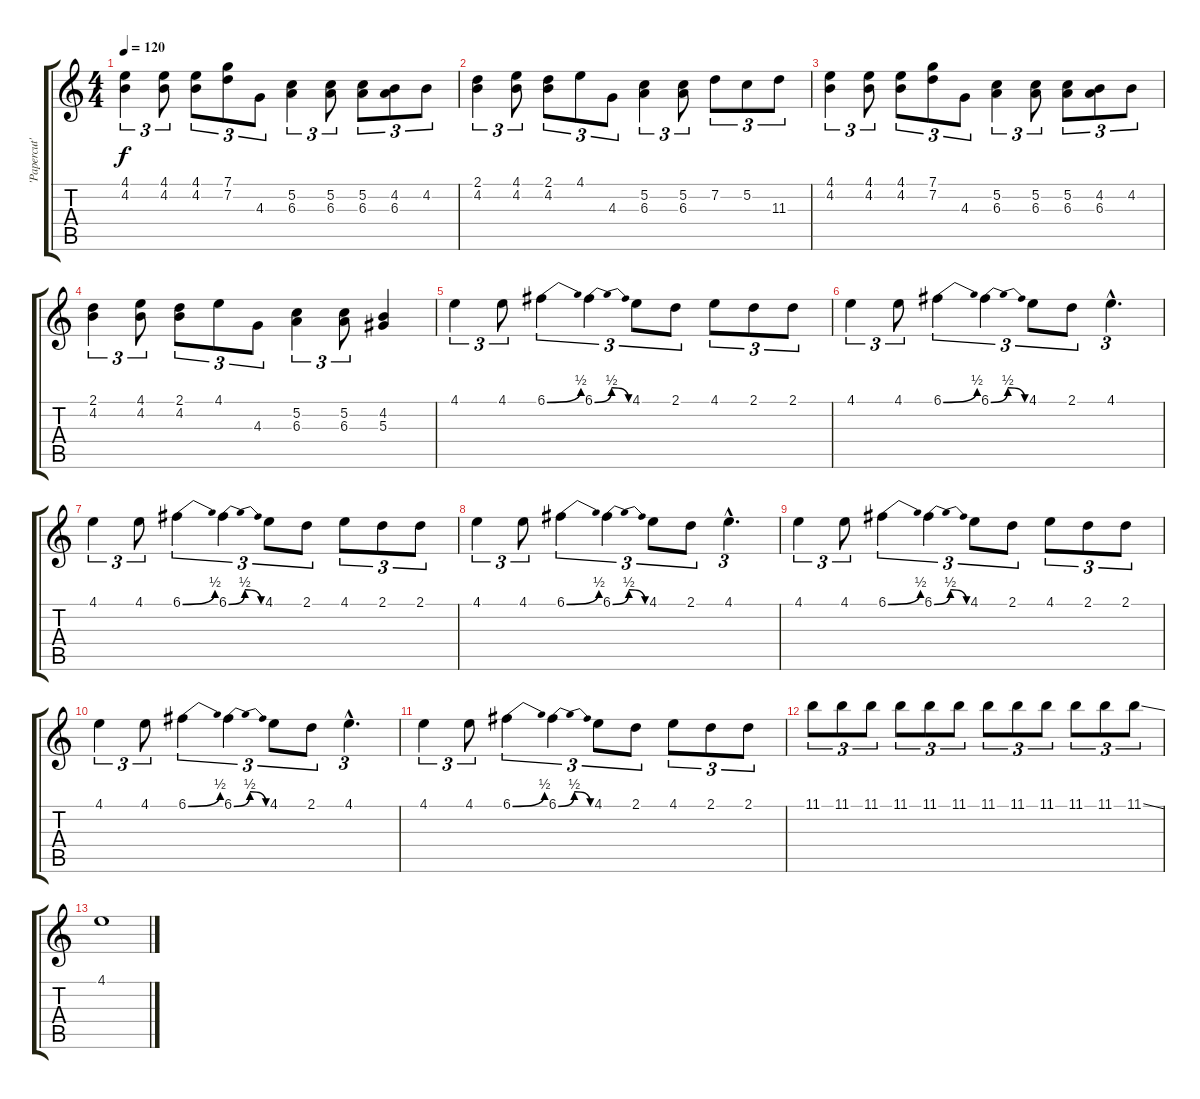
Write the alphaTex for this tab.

\track ("'Papercut'" "'Papercut'") {instrument overdrivenguitar}
\staff {score tabs}
\tuning (C4 G3 Eb3 Bb2 F2 C2) {hide}
\ts (4 4)
\tempo 120
\clef g2
\ks c
(4.1 4.2).4{tu (3 2) dy f} (4.1 4.2).8{tu (3 2)} (4.1 4.2).8{tu (3 2)} (7.1 7.2).8{tu (3 2)} 4.3.8{tu (3 2)} (5.2 6.3).4{tu (3 2)} (5.2 6.3).8{tu (3 2)} (5.2 6.3).8{tu (3 2)} (4.2 6.3).8{tu (3 2)} 4.2.8{tu (3 2)} |
(2.1 4.2).4{tu (3 2)} (4.1 4.2).8{tu (3 2)} (2.1 4.2).8{tu (3 2)} 4.1.8{tu (3 2)} 4.3.8{tu (3 2)} (5.2 6.3).4{tu (3 2)} (5.2 6.3).8{tu (3 2)} 7.2.8{tu (3 2)} 5.2.8{tu (3 2)} 11.3.8{tu (3 2)} |
(4.1 4.2).4{tu (3 2)} (4.1 4.2).8{tu (3 2)} (4.1 4.2).8{tu (3 2)} (7.1 7.2).8{tu (3 2)} 4.3.8{tu (3 2)} (5.2 6.3).4{tu (3 2)} (5.2 6.3).8{tu (3 2)} (5.2 6.3).8{tu (3 2)} (4.2 6.3).8{tu (3 2)} 4.2.8{tu (3 2)} |
(2.1 4.2).4{tu (3 2)} (4.1 4.2).8{tu (3 2)} (2.1 4.2).8{tu (3 2)} 4.1.8{tu (3 2)} 4.3.8{tu (3 2)} (5.2 6.3).4{tu (3 2)} (5.2 6.3).8{tu (3 2)} (4.2 5.3).4 |
4.1.4{tu (3 2)} 4.1.8{tu (3 2)} 6.1{be (bend 0 0 60 2)}.4{tu (3 2)} 6.1{be (bendrelease 0 0 30 2 30 2 60 0)}.4{tu (3 2)} 4.1.8{tu (3 2)} 2.1.8{tu (3 2)} 4.1.8{tu (3 2)} 2.1.8{tu (3 2)} 2.1.8{tu (3 2)} |
4.1.4{tu (3 2)} 4.1.8{tu (3 2)} 6.1{be (bend 0 0 60 2)}.4{tu (3 2)} 6.1{be (bendrelease 0 0 30 2 30 2 60 0)}.4{tu (3 2)} 4.1.8{tu (3 2)} 2.1.8{tu (3 2)} 4.1{hac}.4{d tu (3 2)} |
4.1.4{tu (3 2)} 4.1.8{tu (3 2)} 6.1{be (bend 0 0 60 2)}.4{tu (3 2)} 6.1{be (bendrelease 0 0 30 2 30 2 60 0)}.4{tu (3 2)} 4.1.8{tu (3 2)} 2.1.8{tu (3 2)} 4.1.8{tu (3 2)} 2.1.8{tu (3 2)} 2.1.8{tu (3 2)} |
4.1.4{tu (3 2)} 4.1.8{tu (3 2)} 6.1{be (bend 0 0 60 2)}.4{tu (3 2)} 6.1{be (bendrelease 0 0 30 2 30 2 60 0)}.4{tu (3 2)} 4.1.8{tu (3 2)} 2.1.8{tu (3 2)} 4.1{hac}.4{d tu (3 2)} |
4.1.4{tu (3 2)} 4.1.8{tu (3 2)} 6.1{be (bend 0 0 60 2)}.4{tu (3 2)} 6.1{be (bendrelease 0 0 30 2 30 2 60 0)}.4{tu (3 2)} 4.1.8{tu (3 2)} 2.1.8{tu (3 2)} 4.1.8{tu (3 2)} 2.1.8{tu (3 2)} 2.1.8{tu (3 2)} |
4.1.4{tu (3 2)} 4.1.8{tu (3 2)} 6.1{be (bend 0 0 60 2)}.4{tu (3 2)} 6.1{be (bendrelease 0 0 30 2 30 2 60 0)}.4{tu (3 2)} 4.1.8{tu (3 2)} 2.1.8{tu (3 2)} 4.1{hac}.4{d tu (3 2)} |
4.1.4{tu (3 2)} 4.1.8{tu (3 2)} 6.1{be (bend 0 0 60 2)}.4{tu (3 2)} 6.1{be (bendrelease 0 0 30 2 30 2 60 0)}.4{tu (3 2)} 4.1.8{tu (3 2)} 2.1.8{tu (3 2)} 4.1.8{tu (3 2)} 2.1.8{tu (3 2)} 2.1.8{tu (3 2)} |
11.1.8{tu (3 2)} 11.1.8{tu (3 2)} 11.1.8{tu (3 2)} 11.1.8{tu (3 2)} 11.1.8{tu (3 2)} 11.1.8{tu (3 2)} 11.1.8{tu (3 2)} 11.1.8{tu (3 2)} 11.1.8{tu (3 2)} 11.1.8{tu (3 2)} 11.1.8{tu (3 2)} 11.1{ss}.8{tu (3 2)} |
4.1.1
